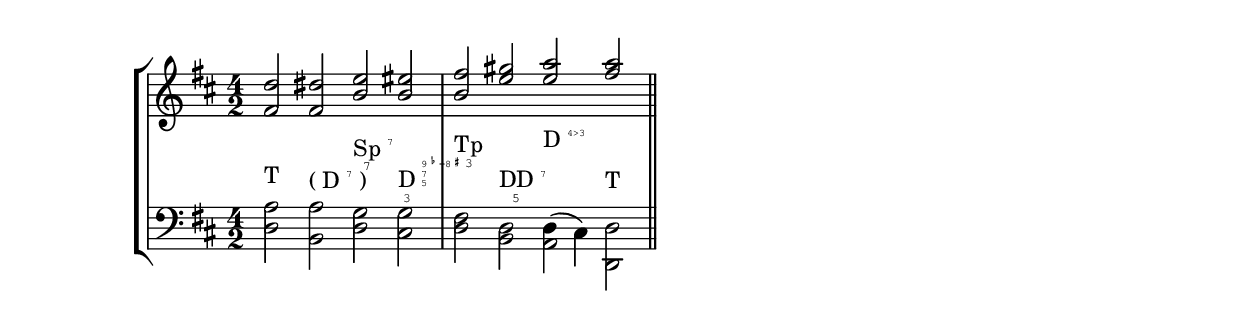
\version "2.18.2"

\header { tagline = "" }

% harmonyli.ly = library for creating musicological harmony analysis symbols

% Copyright 2019 Karsten Reincke

% Permission is hereby granted, free of charge, to any person obtaining a copy 
% of this software and associated documentation files (the "Software"), to deal 
% in the Software without restriction, including without limitation the rights 
% to use, copy, modify, merge, publish, distribute, sublicense, and/or sell 
% copies of the Software, and to permit persons to whom the Software is 
% furnished to do so, subject to the following conditions:

% The above copyright notice and this permission notice shall be included in 
% all copies or substantial portions of the Software.

% THE SOFTWARE IS PROVIDED "AS IS", WITHOUT WARRANTY OF ANY KIND, EXPRESS OR IMPLIED, 
% INCLUDING BUT NOT LIMITED TO THE WARRANTIES OF MERCHANTABILITY, FITNESS FOR A 
% PARTICULAR PURPOSE AND NONINFRINGEMENT. IN NO EVENT SHALL THE AUTHORS OR 
% COPYRIGHT HOLDERS BE LIABLE FOR ANY CLAIM, DAMAGES OR OTHER LIABILITY, WHETHER 
% IN AN ACTION OF CONTRACT, TORT OR OTHERWISE, ARISING FROM, OUT OF OR IN 
% CONNECTION WITH THE SOFTWARE OR THE USE OR OTHER DEALINGS IN THE SOFTWARE.

\version "2.18.2"

#(define BLNK " " )

% insert pure functional harmony analysis symbols like 
% T, S, D, Tp, Sp, Tg, and so on
#(define-markup-command 
  (hf layout props FS ) (markup?  )
  "insert a harmony analysis symbol + ( 0 bass & 0 descant specifier(s))"
  (interpret-markup layout props
    #{\markup 
      \line {
        \override #'(baseline-skip . 1.4) {
          \center-column{       
            \line{ #FS }
            \line{ \typewriter \fontsize #-5 \BLNK }
        } }  
        \super{
          \override #'(baseline-skip . 1.5) {
            \fontsize #-4 \typewriter
            \translate #'(-2 . 1)
            \column { \BLNK \BLNK \BLNK }
        } }      
      }       
    #}
  )
)

% insert the functional harmony analysis symbol added by 
% one on top number like:
% ------
% |  7 | 
% | D  |
% ------
#(define-markup-command 
  (hfOne layout props FS  Mid) (markup? markup? )
  "insert a harmony analysis symbol + ( 0 bass & 1 descant specifier(s))"
  (interpret-markup layout props
    #{\markup 
       \line {
        \override #'(baseline-skip . 1.4) {
          \center-column{       
            \line{ #FS }
            \line{ \typewriter \fontsize #-5 \BLNK }
        } }  
        \super{
          \override #'(baseline-skip . 1.5) {
            \fontsize #-4 \typewriter
            \translate #'(-2 . 1)
            \column { \BLNK #Mid \BLNK }
        } }      
      }       
    #}
  )
)

% insert the functional harmony analysis symbol added by 
% two on top numbers like:
% ------
% |  9 |
% |  7 | 
% | D  |
% ------
#(define-markup-command 
  (hfTwo layout props FS Mid Top) (markup? markup? markup? )
  "insert a harmony analysis symbol + ( 0 bass & 2 descant specifier(s))"
  (interpret-markup layout props
    #{\markup 
       \line {
        \override #'(baseline-skip . 1.4) {
          \center-column{       
            \line{ #FS }
            \line{ \typewriter \fontsize #-5 \BLNK }
        } }  
        \super{
          \override #'(baseline-skip . 1.5) {
            \fontsize #-4 \typewriter
            \translate #'(-2 . 1)
            \column { #Top #Mid \BLNK }
        } }      
      }       
    #}
  )
)

% insert the functional harmony analysis symbol added by 
% three on top numbers like:
% ------
% |  9 |
% |  7 |
% |  5 | 
% | D  |
% -------
#(define-markup-command 
  (hfTri layout props FS Bot Mid Top) (markup? markup? markup? markup? )
  "insert a harmony analysis symbol + ( 0 bass & 3 descant specifier(s))"
  (interpret-markup layout props
    #{\markup 
      \line {
        \override #'(baseline-skip . 1.4) {
          \center-column{       
            \line{ #FS }
            \line{ \typewriter \fontsize #-5 \BLNK }
        } }  
        \super{
          \override #'(baseline-skip . 1.5) {
            \fontsize #-4 \typewriter
            \translate #'(-2 . 1)
            \column { #Top #Mid #Bot }
        } }      
      }       
    #}
  )
)

% insert the functional harmony analysis symbol added by 
% a bass specification like 
% ----- 
% | D |
% | 3 |
% -----

#(define-markup-command 
  (hfi layout props FS Sub) (markup? markup?  )
  "insert a harmony analysis symbol + ( 1 bass &  0 descant specifier(s))"
  (interpret-markup layout props
    #{\markup 
      \line {
        \override #'(baseline-skip . 1.4) {
          \center-column{       
            \line{ #FS }
            \line{ \typewriter \fontsize #-5 #Sub }
        } }  
        \super{
          \override #'(baseline-skip . 1.5) {
            \fontsize #-4 \typewriter
            \translate #'(-2 . 1)
            \column { \BLNK \BLNK \BLNK }
        } }      
      }       
    #}
  )
)

% insert the functional harmony analysis symbol added by 
% a bass specification and one top number like:
% ------
% |  7 | 
% | D  |
% | 3  |
% ------
#(define-markup-command 
  (hfiOne layout props FS Sub Mid) (markup? markup? markup? )
  "insert a harmony analysis symbol + ( 1 bass &  1 descant specifier(s))"
  (interpret-markup layout props
    #{\markup 
       \line {
        \override #'(baseline-skip . 1.4) {
          \center-column{       
            \line{ #FS }
            \line{ \typewriter \fontsize #-5 #Sub }
        } }  
        \super{
          \override #'(baseline-skip . 1.5) {
            \fontsize #-4 \typewriter
            \translate #'(-2 . 1)
            \column { \BLNK #Mid \BLNK }
        } }      
      }       
    #}
  )
)

% insert the functional harmony analysis symbol added by 
% a bass specification and two top numbers like:
% ------
% |  9 |
% |  7 | 
% | D  |
% | 3  |
% ------
#(define-markup-command 
  (hfiTwo layout props FS Sub Mid Top) (markup? markup? markup? markup? )
  "insert a harmony analysis symbol + ( 1 bass &  2 descant specifier(s))"
  (interpret-markup layout props
    #{\markup 
       \line {
        \override #'(baseline-skip . 1.4) {
          \center-column{       
            \line{ #FS }
            \line{\typewriter \fontsize #-5 #Sub }
        } }  
        \super{
           \override #'(baseline-skip . 1.5) {
            \fontsize #-4 \typewriter
            \translate #'(-2 . 1)
            \column { #Top #Mid \BLNK }
        } }      
      }       
    #}
  )
)

% insert the functional harmony analysis symbol added by 
% a bass specification and three top numbers like:
% ------
% |  9 |
% |  7 |
% |  5 | 
% | D  |
% | 3  |
% ------

#(define-markup-command 
  (hfiTri layout props FS Sub Bot Mid Top) (markup? markup? markup? markup? markup? )
  "insert a harmony analysis symbol + ( 1 bass &  3 descant specifier(s))"
  (interpret-markup layout props
    #{\markup 
      \line {
        \override #'(baseline-skip . 1.4) {
          \center-column{       
            \line{ #FS }
            \line{ \typewriter \fontsize #-5 #Sub }
        } }  
        \super{
           \override #'(baseline-skip . 1.5) {
            \fontsize #-4 \typewriter
            \translate #'(-2 . 1)
            \column { #Top #Mid #Bot }
        } }      
      }       
    #}
  )
) 

  
\score {
  \new StaffGroup {
    \time 4/2
    <<
      \new Staff {
        \relative d' {
          \clef "treble"
          \key d \major  
          \stemUp
         < fis  d'>2    
          < fis  dis'>2   
          < b  e>2        
          < b  eis>2        
          | 
          < b fis'>2  
          < e gis >2  
          < e a >2    
          < a fis>2      
          \bar "||"
        }   
      }
      \new Staff {
        \relative d { 
          \clef "bass"
          \key d \major  
          \stemDown
          < d a'>2        ^\markup { \hf T }                      
          < b a'>2        ^\markup { ( \hfOne D "7" ) }           
          < d g>2         ^\markup { \hfiOne Sp "7" "7" }         
          < cis g'>2      ^\markup { \hfiTri D "3" "5" "7" 
                                        \line{"9"{\super{\flat}}"=8"{\super{\sharp}}}
                                    }                               
          |
          < d fis>2       ^\markup { \hfi Tp "3" }                
          < b d>2         ^\markup { \hfiOne DD "5" "7" }         
          <<
            { a2          ^\markup { \hfOne D "4>3" }  }
            { d4( cis4) }
          >> 
          < d, d'>2       ^\markup { \hf T }
          \bar "||"
        }   
      }
    >>
  }
  \layout { }
  \midi {}
}

